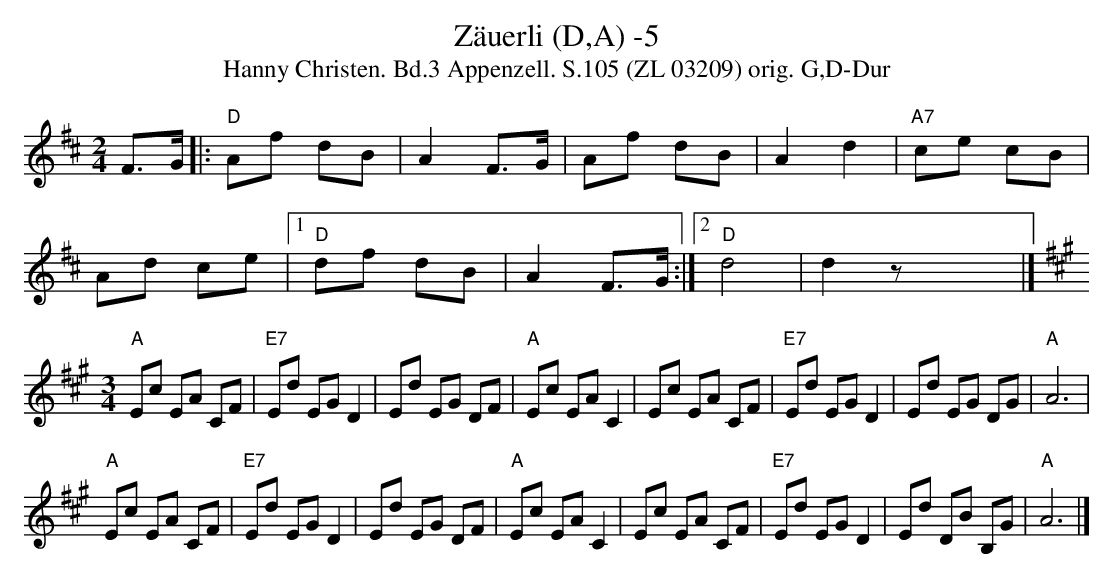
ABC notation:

X:1
T:Zäuerli (D,A) -5
T:Hanny Christen. Bd.3 Appenzell. S.105 (ZL 03209) orig. G,D-Dur
M:2/4
L:1/8
K:Dmaj
F>G |: "D"Af dB | A2 F>G | Af dB | A2 d2 | "A7"ce cB |
Ad ce |1 "D"df dB | A2 F>G:|2 "D"d4 | d2 z X|]
K:Amaj
M:3/4
"A"Ec EA CF | "E7"Ed EG D2 | Ed EG DF | "A"Ec EA C2 | Ec EA CF | "E7"Ed EG D2 | Ed EG DG | "A"A6 |
"A"Ec EA CF | "E7"Ed EG D2 | Ed EG DF | "A"Ec EA C2 | Ec EA CF | "E7"Ed EG D2 | Ed DB B,G | "A"A6 |]
